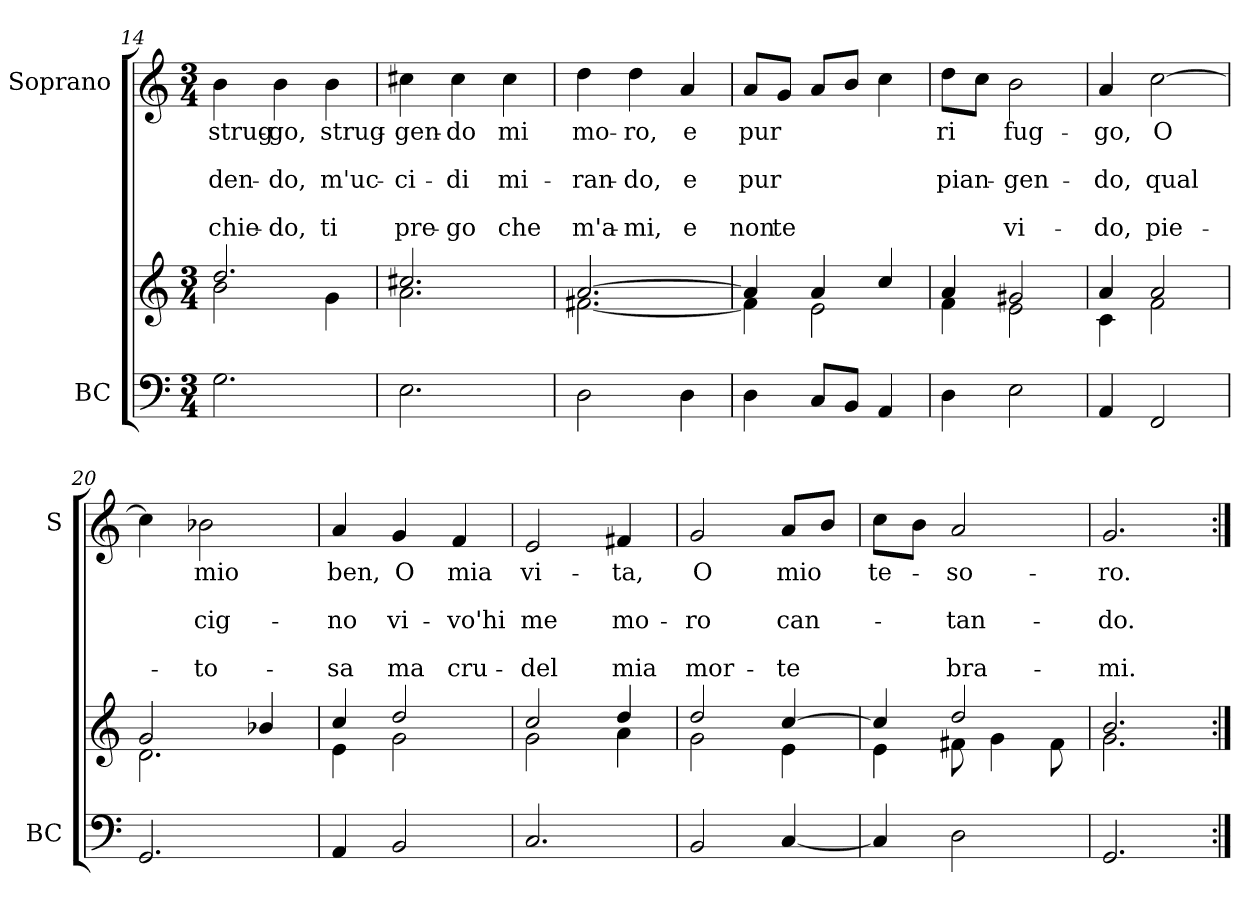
**kern	**kern	**kern	**text	**text	**text	**text	**text
*part2	*part2	*part1	*part1	*part1	*part1	*part1	*part1
*staff3	*staff2	*staff1	*staff1	*staff1	*staff1	*staff1	*staff1
*I"BC	*	*I"Soprano	*	*	*	*	*
*I'BC	*	*I'S	*	*	*	*	*
*clefF4	*clefG2	*clefG2	*	*	*	*	*
*k[]	*k[]	*k[]	*	*	*	*	*
*C:	*C:	*C:	*	*	*	*	*
*M3/4	*M3/4	*M3/4	*	*	*	*	*
=14	=14	=14	=14	=14	=14	=14	=14
*	*^	*	*	*	*	*	*
!	!	!	!	!LO:LY:b	!	!LO:LY:b	!	!LO:LY:b
2.G\	2.dd/	2b\	4b\	strug-	.	-den-	.	chie-
!	!	!	!	!LO:LY:b	!	!LO:LY:b	!	!LO:LY:b
.	.	.	4b\	-go,	.	-do,	.	-do,
!	!	!	!	!LO:LY:b	!	!LO:LY:b	!	!LO:LY:b
.	.	4g\	4b\	strug-	.	m'uc-	.	ti
=15	=15	=15	=15	=15	=15	=15	=15	=15
!	!	!	!	!LO:LY:b	!	!LO:LY:b	!	!LO:LY:b
2.E\	2.cc#X/	2.a\	4cc#X\	-gen-	.	-ci-	.	pre-
!	!	!	!	!LO:LY:b	!	!LO:LY:b	!	!LO:LY:b
.	.	.	4cc#\	-do	.	-di	.	-go
!	!	!	!	!LO:LY:b	!	!LO:LY:b	!	!LO:LY:b
.	.	.	4cc#\	mi	.	mi-	.	che
!!LO:LB:g=z
=16	=16	=16	=16	=16	=16	=16	=16	=16
!	!	!	!	!LO:LY:b	!	!LO:LY:b	!	!LO:LY:b
2D\	[>2.a/	[<2.f#X\	4dd\	mo-	.	-ran-	.	m'a-
!	!	!	!	!LO:LY:b	!	!LO:LY:b	!	!LO:LY:b
.	.	.	4dd\	-ro,	.	-do,	.	-mi,
!	!	!	!	!LO:LY:b	!	!LO:LY:b	!	!LO:LY:b
4D\	.	.	4a/	e	.	e	.	e
=17	=17	=17	=17	=17	=17	=17	=17	=17
!	!	!	!	!LO:LY:b	!	!LO:LY:b	!	!LO:LY:b
4D\	4a/]	4f#\]	8a/L	pur	.	pur	.	non
!	!	!	!	!	!	!	!	!LO:LY:b
.	.	.	8g/J	.	.	.	.	te
8C/L	4a/	2e\	8a/L	.	.	.	.	.
8BB/J	.	.	8b/J	.	.	.	.	.
4AA/	4cc/	.	4cc\	.	.	.	.	.
=18	=18	=18	=18	=18	=18	=18	=18	=18
!	!	!	!	!LO:LY:b	!	!LO:LY:b	!	!
4D\	4a/	4f\	8dd\L	ri	.	pian-	.	.
.	.	.	8cc\J	.	.	.	.	.
!	!	!	!	!LO:LY:b	!	!LO:LY:b	!	!LO:LY:b
2E\	2g#X/	2e\	2b\	fug-	.	-gen-	.	vi-
=19	=19	=19	=19	=19	=19	=19	=19	=19
!	!	!	!	!LO:LY:b	!	!LO:LY:b	!	!LO:LY:b
4AA/	4a/	4c\	4a/	-go,	.	-do,	.	-do,
!	!	!	!	!LO:LY:b	!	!LO:LY:b	!	!LO:LY:b
2FF/	2a/	2f\	[2cc\	O	.	qual	.	pie-
=20	=20	=20	=20	=20	=20	=20	=20	=20
2.GG/	2g/	2.d\	4cc\]	.	.	.	.	.
!	!	!	!	!LO:LY:b	!	!LO:LY:b	!	!LO:LY:b
.	.	.	2b-X\	mio	.	cig-	.	-to-
.	4b-X/	.	.	.	.	.	.	.
!!LO:LB:g=z
=21	=21	=21	=21	=21	=21	=21	=21	=21
!	!	!	!	!LO:LY:b	!	!LO:LY:b	!	!LO:LY:b
4AA/	4cc/	4e\	4a/	ben,	.	-no	.	-sa
!	!	!	!	!LO:LY:b	!	!LO:LY:b	!	!LO:LY:b
2BB/	2dd/	2g\	4g/	O	.	vi-	.	ma
!	!	!	!	!LO:LY:b	!	!LO:LY:b	!	!LO:LY:b
.	.	.	4f/	mia	.	-vo'hi	.	cru-
=22	=22	=22	=22	=22	=22	=22	=22	=22
!	!	!	!	!LO:LY:b	!	!LO:LY:b	!	!LO:LY:b
2.C/	2cc/	2g\	2e/	vi-	.	me	.	-del
!	!	!	!	!LO:LY:b	!	!LO:LY:b	!	!LO:LY:b
.	4dd/	4a\	4f#X/	-ta,	.	mo-	.	mia
=23	=23	=23	=23	=23	=23	=23	=23	=23
!	!	!	!	!LO:LY:b	!	!LO:LY:b	!	!LO:LY:b
2BB/	2dd/	2g\	2g/	O	.	-ro	.	mor-
!	!	!	!	!LO:LY:b	!	!LO:LY:b	!	!LO:LY:b
[4C/	[>4cc/	4e\	8a/L	mio	.	can-	.	-te
.	.	.	8b/J	.	.	.	.	.
=24	=24	=24	=24	=24	=24	=24	=24	=24
!	!	!	!	!LO:LY:b	!	!	!	!
4C/]	4cc/]	4e\	8cc\L	te-	.	.	.	.
.	.	.	8b\J	.	.	.	.	.
!	!	!	!	!LO:LY:b	!	!LO:LY:b	!	!LO:LY:b
2D\	2dd/	8f#X\	2a/	-so-	.	-tan-	.	bra-
.	.	4g\	.	.	.	.	.	.
.	.	8f#\	.	.	.	.	.	.
=25	=25	=25	=25	=25	=25	=25	=25	=25
!	!	!	!	!LO:LY:b	!	!LO:LY:b	!	!LO:LY:b
2.GG/	2.b/	2.g\	2.g/	-ro.	.	-do.	.	-mi.
*	*v	*v	*	*	*	*	*	*
=:|!	=:|!	=:|!	=:|!	=:|!	=:|!	=:|!	=:|!
*-	*-	*-	*-	*-	*-	*-	*-
